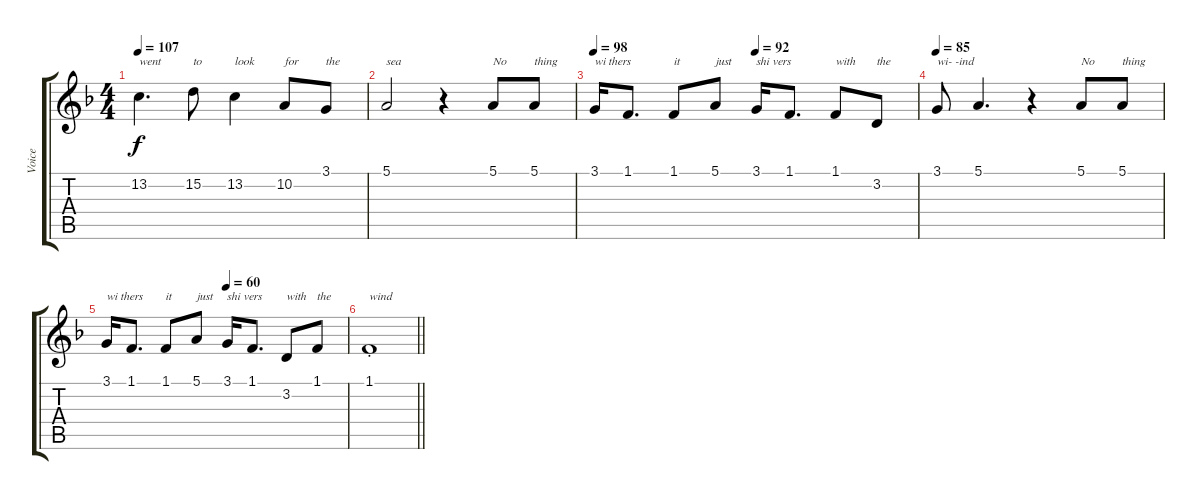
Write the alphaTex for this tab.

\track ("Voice" "Voice") {instrument ocarina}
\staff {score tabs}
\tuning (E4 B3 G3 D3 A2 E2) {hide}
\ts (4 4)
\tempo 107
\clef g2
\ks f
13.2.4{d txt "went" dy f} 15.2.8{txt "to"} 13.2.4{txt "look"} 10.2.8{txt "for"} 3.1.8{txt "the"} |
5.1.2{txt "sea"} r.4 5.1.8{txt "No"} 5.1.8{txt "thing"} |
\tempo 98
\tempo (92 0.5)
3.1.16{txt "wi thers"} 1.1.8{d} 1.1.8{txt "it"} 5.1.8{txt "just"} 3.1.16{txt "shi vers"} 1.1.8{d} 1.1.8{txt "with"} 3.2.8{txt "the"} |
\tempo 85
3.1.8{txt "wi- -ind"} 5.1.4{d} r.4 5.1.8{txt "No"} 5.1.8{txt "thing"} |
\tempo (60 0.5)
3.1.16{txt "wi thers"} 1.1.8{d} 1.1.8{txt "it"} 5.1.8{txt "just"} 3.1.16{txt "shi vers"} 1.1.8{d} 3.2.8{txt "with"} 1.1.8{txt "the"} |
\barLineRight lightlight
1.1{st}.1{txt "wind"}
